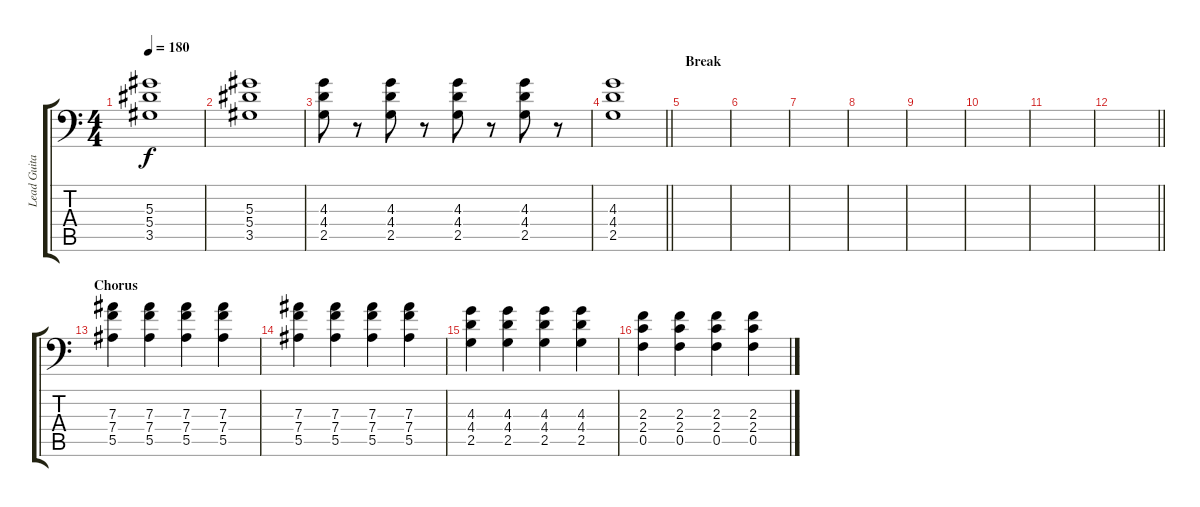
\track ("Lead Guitar" "Lead Guita") {instrument distortionguitar}
\staff {score tabs}
\tuning (C4 G3 Eb3 Bb2 F2 Bb1) {hide}
\ts (4 4)
\tempo 180
\clef f4
\ks c
(5.3 5.4 3.5).1{dy f} |
(5.3 5.4 3.5).1 |
(4.3 4.4 2.5).8 r.8 (4.3 4.4 2.5).8 r.8 (4.3 4.4 2.5).8 r.8 (4.3 4.4 2.5).8 r.8 |
\barLineRight lightlight
(4.3 4.4 2.5).1 |
\section ("" "Break")
|
|
|
|
|
|
|
\barLineRight lightlight
|
\section ("" "Chorus")
(7.3 7.4 5.5).4 (7.3 7.4 5.5).4 (7.3 7.4 5.5).4 (7.3 7.4 5.5).4 |
(7.3 7.4 5.5).4 (7.3 7.4 5.5).4 (7.3 7.4 5.5).4 (7.3 7.4 5.5).4 |
(4.3 4.4 2.5).4 (4.3 4.4 2.5).4 (4.3 4.4 2.5).4 (4.3 4.4 2.5).4 |
(2.3 2.4 0.5).4 (2.3 2.4 0.5).4 (2.3 2.4 0.5).4 (2.3 2.4 0.5).4
